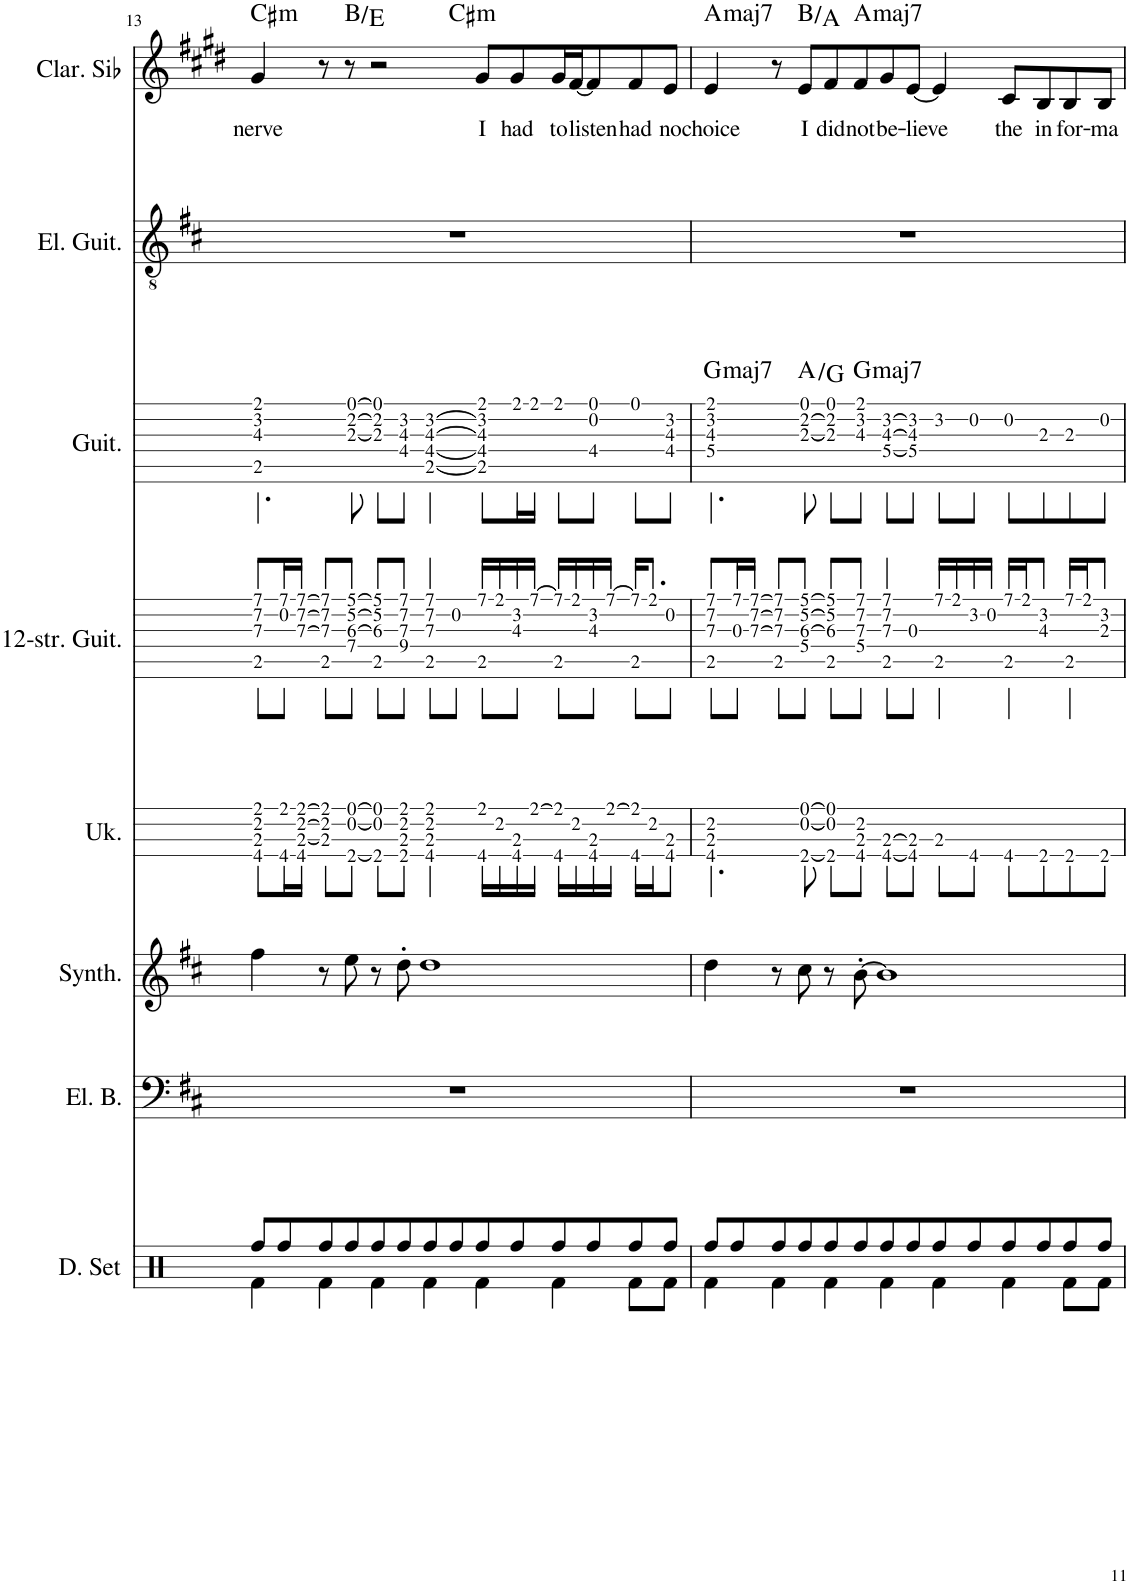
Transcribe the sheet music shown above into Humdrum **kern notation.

**kern	**kern	**kern	**kern	**kern	**kern	**harte	**kern	**kern	**text	**harte
*part8	*part7	*part6	*part5	*part4	*part3	*part3	*part2	*part1	*part1	*part1
*staff8	*staff7	*staff6	*staff5	*staff4	*staff3	*	*staff2	*staff1	*staff1	*
*I"Drumset	*I"5-str. Electric Bass	*I"String Synthesizer	*I"Ukulele	*I"12-string Guitar	*I"Acoustic Guitar	*	*I"Electric Guitar	*I"Clarinette en Sib	*	*
*I'D. Set	*I'El. B.	*I'Synth.	*I'Uk.	*I'12-str. Guit.	*I'Guit.	*	*I'El. Guit.	*I'Clar. Sib	*	*
!!LO:PB:g=z
*clefX	*clefF4	*clefG2	*	*	*	*	*clefGv2	*clefG2	*	*
*	*Trd7c12	*	*	*	*	*	*	*Trd1c2	*	*
*k[]	*k[f#c#]	*k[f#c#]	*k[f#c#]	*k[f#c#]	*k[f#c#]	*	*k[f#c#]	*k[f#c#g#d#]	*	*
*M7/4	*M7/4	*M7/4	*M7/4	*M7/4	*M7/4	*	*M7/4	*M7/4	*	*
=13	=13	=13	=13	=13	=13	=13	=13	=13	=13	=13
*^	*	*	*	*^	*	*	*	*	*	*
!	!	!	!	!	!	!	!	!	!	!	!LO:LY:b	!LO:H:kt=m
*	*	*	*	*	*	*	*	*	*	*^	*	*
8Rff/L	4Rf\	1..r	4ff#\	8B\ 8d\ 8f#\ 8b\L	8d/ 8f#/ 8b/L	8BB\L	4.BB\ 4.B\ 4.d\ 4.f#\	.	1..r	4g#/	2..ryy	nerve	C#:min
8Rff/	.	.	.	16B\ 16b\L	16b/L	8B\J	.	.	.	.	.	.	.
.	.	.	.	16B\ [16d\ [16f#\ [16b\JJ	[16d/ [16f#/ [16b/JJ	.	.	.	.	.	.	.	.
8Rff/	4Rf\	.	8r	8d\] 8f#\] 8b\]L	8d/] 8f#/] 8b/]L	8BB\L	.	.	.	8r	.	.	.
8Rff/	.	.	8ee\	[8A\ [8e\ [8a\J	[8c#/ [8e/ [8a/J	8A\J	[8A\ [8c#\ [8e\	.	.	8r	.	.	B:maj/4
8Rff/	4Rf\	.	8r	8A\] 8e\] 8a\]L	8c#/] 8e/] 8a/]L	8BB\L	8A\] 8c#\] 8e\]L	.	.	2r	.	.	.
8Rff/	.	.	8dd'\	8A\ 8d\ 8f#\ 8b\J	8d/ 8f#/ 8b/J	8B\J	8F#\ 8B\ 8d\J	.	.	.	.	.	.
8Rff/	4Rf\	.	1dd	4B\ 4d\ 4f#\ 4b\	4d/ 4f#/ 4b/	8BB\L	[4BB\ [4F#\ [4B\ [4d\	.	.	.	.	.	.
!	!	!	!	!	!	!	!	!	!	!	!	!	!LO:H:kt=m
8Rff/	.	.	.	.	.	8B\J	.	.	.	.	2..ryy	.	C#:min
!	!	!	!	!	!	!	!	!	!	!	!	!LO:LY:b	!
8Rff/	4Rf\	.	.	16B\ 16b\LL	16b/LL	8BB\L	8BB\] 8F#\] 8B\] 8d\] 8f#\L	.	.	8g#/L	.	I	.
.	.	.	.	16f#\	16f#/	.	.	.	.	.	.	.	.
!	!	!	!	!	!	!	!	!	!	!	!	!LO:LY:b	!
8Rff/	.	.	.	16B\ 16d\	16d/	8B\J	16f#\L	.	.	8g#/	.	had	.
.	.	.	.	[16b\JJ	[16b/JJ	.	16f#\JJ	.	.	.	.	.	.
!	!	!	!	!	!	!	!	!	!	!	!	!LO:LY:b	!
8Rff/	4Rf\	.	.	16B\ 16b\]LL	16b/LL]	8BB\L	8f#\L	.	.	16g#/L	.	to	.
!	!	!	!	!	!	!	!	!	!	!	!	!LO:LY:b	!
.	.	.	.	16f#\	16f#/	.	.	.	.	[16f#/J	.	-listen	.
8Rff/	.	.	.	16B\ 16d\	16d/	8B\J	8F#\ 8B\ 8e\J	.	.	8f#/]	.	.	.
.	.	.	.	[16b\JJ	[16b/JJ	.	.	.	.	.	.	.	.
!	!	!	!	!	!	!	!	!	!	!	!	!LO:LY:b	!
8Rff/	8Rf\L	.	.	16B\ 16b\]LL	16b/KL]	8BB\L	8e\L	.	.	8f#/	.	had	.
.	.	.	.	16f#\J	8.f#/J	.	.	.	.	.	.	.	.
!	!	!	!	!	!	!	!	!	!	!	!	!LO:LY:b	!
8Rff/J	8Rf\J	.	.	8B\ 8d\J	.	8B\J	8F#\ 8B\ 8d\J	.	.	8e/J	.	no	.
=14	=14	=14	=14	=14	=14	=14	=14	=14	=14	=14	=14	=14	=14
!	!	!	!	!	!	!	!	!LO:H:kt=maj7	!	!	!	!LO:LY:b	!LO:H:kt=maj7
*	*	*	*	*	*	*	*	*	*	*v	*v	*	*
8Rff/L	4Rf\	1..r	4dd\	4.B\ 4.d\ 4.f#\	8d/ 8f#/ 8b/L	8BB\L	4.G\ 4.B\ 4.d\ 4.f#\	G:maj7	1..r	4e/	choice	A:maj7
8Rff/	.	.	.	.	16b/L	8G\J	.	.	.	.	.	.
.	.	.	.	.	[16d/ [16f#/ [16b/JJ	.	.	.	.	.	.	.
8Rff/	4Rf\	.	8r	.	8d/] 8f#/] 8b/]L	8BB\L	.	.	.	8r	.	.
!	!	!	!	!	!	!	!	!	!	!	!LO:LY:b	!
8Rff/	.	.	8cc#\	[8A\ [8e\ [8a\	[8c#/ [8e/ [8a/J	8G\J	[8A\ [8c#\ 8e\	A:maj/b7	.	8e/L	I	B:maj/b7
!	!	!	!	!	!	!	!	!	!	!	!LO:LY:b	!
8Rff/	4Rf\	.	8r	8A\] 8e\] 8a\]L	8c#/] 8e/] 8a/]L	8BB\L	8A\] 8c#\] 8e\L	.	.	8f#/	did	.
!	!	!	!	!	!	!	!	!LO:H:kt=maj7	!	!	!LO:LY:b	!LO:H:kt=maj7
8Rff/	.	.	[8b'\	8B\ 8d\ 8f#\J	8d/ 8f#/ 8b/J	8G\J	8B\ 8d\ 8f#\J	G:maj7	.	8f#/	not	A:maj7
!	!	!	!	!	!	!	!	!	!	!	!LO:LY:b	!
8Rff/	4Rf\	.	1b]	[8B\ [8d\L	4d/ 4f#/ 4b/	8BB\L	[8G\ [8B\ [8d\L	.	.	8g#/	be-	.
!	!	!	!	!	!	!	!	!	!	!	!LO:LY:b	!
8Rff/	.	.	.	8B\] 8d\]J	.	8G\J	8G\] 8B\] 8d\]J	.	.	[8e/J	-lieve	.
8Rff/	4Rf\	.	.	8d\L	16b/LL	4BB\	8d\L	.	.	4e/]	.	.
.	.	.	.	.	16f#/	.	.	.	.	.	.	.
8Rff/	.	.	.	8B\J	16d/	.	8B\J	.	.	.	.	.
.	.	.	.	.	16B/JJ	.	.	.	.	.	.	.
!	!	!	!	!	!	!	!	!	!	!	!LO:LY:b	!
8Rff/	4Rf\	.	.	8B\L	16b/LL	4BB\	8B\L	.	.	8c#/L	the	.
.	.	.	.	.	16f#/J	.	.	.	.	.	.	.
!	!	!	!	!	!	!	!	!	!	!	!LO:LY:b	!
8Rff/	.	.	.	8A\	8B/ 8d/J	.	8A\	.	.	8B/	in-	.
!	!	!	!	!	!	!	!	!	!	!	!LO:LY:b	!
8Rff/	8Rf\L	.	.	8A\	16b/LL	4BB\	8A\	.	.	8B/	-for-	.
.	.	.	.	.	16f#/J	.	.	.	.	.	.	.
!	!	!	!	!	!	!	!	!	!	!	!LO:LY:b	!
8Rff/J	8Rf\J	.	.	8A\J	8A/ 8d/J	.	8B\J	.	.	8B/J	-ma-	.
*v	*v	*	*	*	*v	*v	*	*	*	*	*	*
=	=	=	=	=	=	=	=	=	=	=
*-	*-	*-	*-	*-	*-	*-	*-	*-	*-	*-
